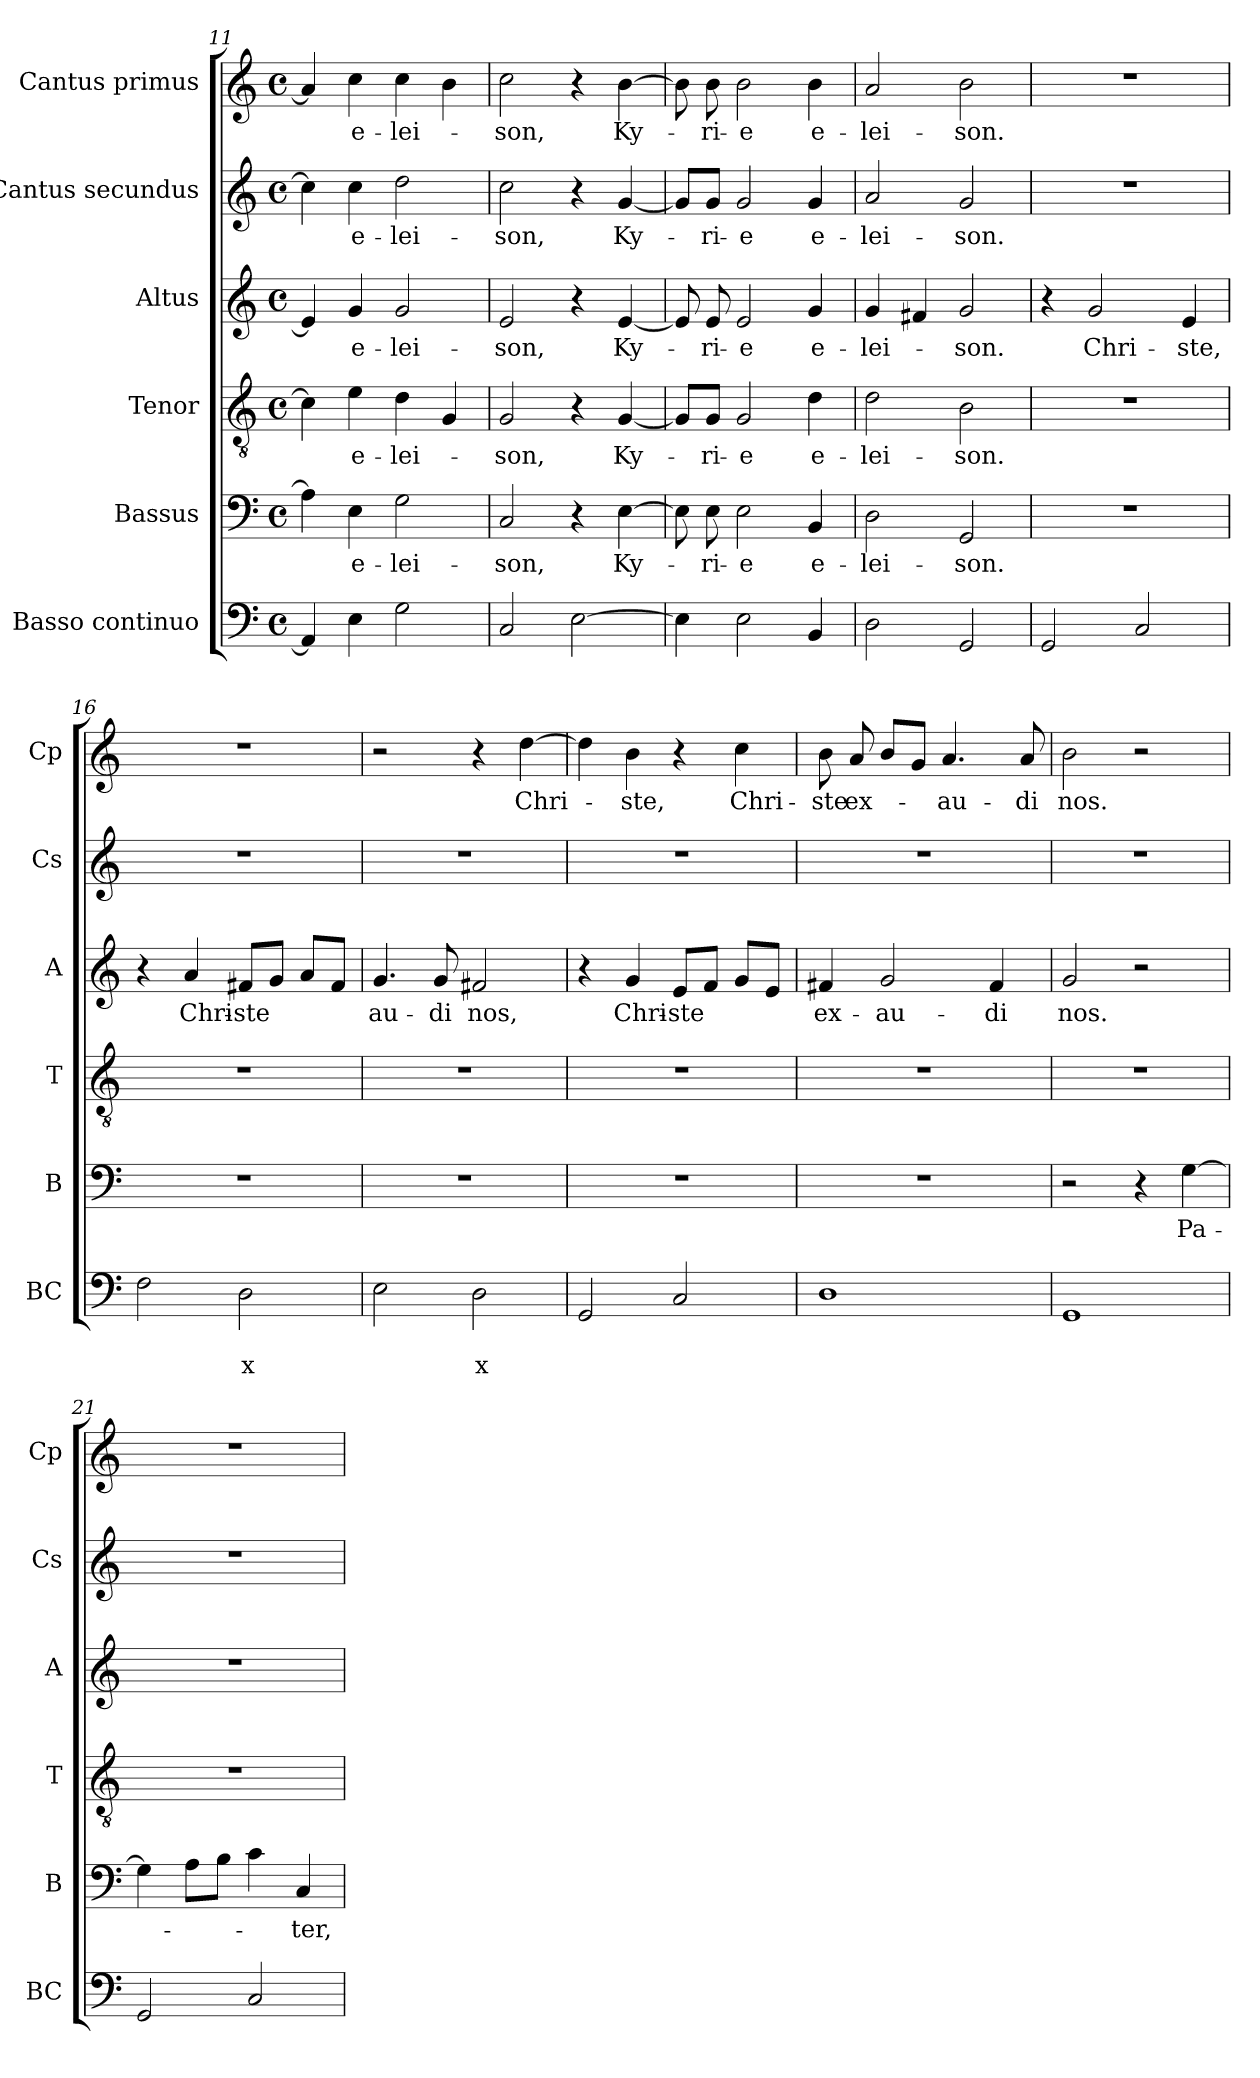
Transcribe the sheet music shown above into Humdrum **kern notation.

**kern	**text	**text	**kern	**text	**kern	**text	**kern	**text	**kern	**text	**kern	**text
*part6	*part6	*part6	*part5	*part5	*part4	*part4	*part3	*part3	*part2	*part2	*part1	*part1
*staff6	*staff6	*staff6	*staff5	*staff5	*staff4	*staff4	*staff3	*staff3	*staff2	*staff2	*staff1	*staff1
*I"Basso continuo	*	*	*I"Bassus	*	*I"Tenor	*	*I"Altus	*	*I"Cantus  secundus	*	*I"Cantus primus	*
*I'BC	*	*	*I'B	*	*I'T	*	*I'A	*	*I'Cs	*	*I'Cp	*
*clefF4	*	*	*clefF4	*	*clefGv2	*	*clefG2	*	*clefG2	*	*clefG2	*
*k[]	*	*	*k[]	*	*k[]	*	*k[]	*	*k[]	*	*k[]	*
*C:	*	*	*C:	*	*C:	*	*C:	*	*C:	*	*C:	*
*M4/4	*	*	*M4/4	*	*M4/4	*	*M4/4	*	*M4/4	*	*M4/4	*
*met(c)	*	*	*met(c)	*	*met(c)	*	*met(c)	*	*met(c)	*	*met(c)	*
=11	=11	=11	=11	=11	=11	=11	=11	=11	=11	=11	=11	=11
4AA/]	.	.	4A\]	.	4c\]	.	4e/]	.	4cc\]	.	4a/]	.
!	!	!	!	!LO:LY:b	!	!LO:LY:b	!	!LO:LY:b	!	!LO:LY:b	!	!LO:LY:b
4E\	.	.	4E\	e-	4e\	e-	4g/	e-	4cc\	e-	4cc\	e-
!	!	!	!	!LO:LY:b	!	!LO:LY:b	!	!LO:LY:b	!	!LO:LY:b	!	!LO:LY:b
2G\	.	.	2G\	-lei-	4d\	-lei-	2g/	-lei-	2dd\	-lei-	4cc\	-lei-
.	.	.	.	.	4G/	.	.	.	.	.	4b\	.
!!LO:LB:g=z
=12	=12	=12	=12	=12	=12	=12	=12	=12	=12	=12	=12	=12
!	!	!	!	!LO:LY:b	!	!LO:LY:b	!	!LO:LY:b	!	!LO:LY:b	!	!LO:LY:b
2C/	.	.	2C/	-son,	2G/	-son,	2e/	-son,	2cc\	-son,	2cc\	-son,
[2E\	.	.	4r	.	4r	.	4r	.	4r	.	4r	.
!	!	!	!	!LO:LY:b	!	!LO:LY:b	!	!LO:LY:b	!	!LO:LY:b	!	!LO:LY:b
.	.	.	[4E\	Ky-	[4G/	Ky-	[4e/	Ky-	[4g/	Ky-	[4b\	Ky-
=13	=13	=13	=13	=13	=13	=13	=13	=13	=13	=13	=13	=13
4E\]	.	.	8E\]	.	8G/L]	.	8e/]	.	8g/L]	.	8b\]	.
!	!	!	!	!LO:LY:b	!	!LO:LY:b	!	!LO:LY:b	!	!LO:LY:b	!	!LO:LY:b
.	.	.	8E\	-ri-	8G/J	-ri-	8e/	-ri-	8g/J	-ri-	8b\	-ri-
!	!	!	!	!LO:LY:b	!	!LO:LY:b	!	!LO:LY:b	!	!LO:LY:b	!	!LO:LY:b
2E\	.	.	2E\	-e	2G/	-e	2e/	-e	2g/	-e	2b\	-e
!	!	!	!	!LO:LY:b	!	!LO:LY:b	!	!LO:LY:b	!	!LO:LY:b	!	!LO:LY:b
4BB/	.	.	4BB/	e-	4d\	e-	4g/	e-	4g/	e-	4b\	e-
=14	=14	=14	=14	=14	=14	=14	=14	=14	=14	=14	=14	=14
!	!	!	!	!LO:LY:b	!	!LO:LY:b	!	!LO:LY:b	!	!LO:LY:b	!	!LO:LY:b
2D\	.	.	2D\	-lei-	2d\	-lei-	4g/	-lei-	2a/	-lei-	2a/	-lei-
.	.	.	.	.	.	.	4f#X/	.	.	.	.	.
!	!	!	!	!LO:LY:b	!	!LO:LY:b	!	!LO:LY:b	!	!LO:LY:b	!	!LO:LY:b
2GG/	.	.	2GG/	-son.	2B\	-son.	2g/	-son.	2g/	-son.	2b\	-son.
=15	=15	=15	=15	=15	=15	=15	=15	=15	=15	=15	=15	=15
2GG/	.	.	1r	.	1r	.	4r	.	1r	.	1r	.
!	!	!	!	!	!	!	!	!LO:LY:b	!	!	!	!
.	.	.	.	.	.	.	2g/	Chri-	.	.	.	.
2C/	.	.	.	.	.	.	.	.	.	.	.	.
!	!	!	!	!	!	!	!	!LO:LY:b	!	!	!	!
.	.	.	.	.	.	.	4e/	-ste,	.	.	.	.
=16	=16	=16	=16	=16	=16	=16	=16	=16	=16	=16	=16	=16
2F\	.	.	1r	.	1r	.	4r	.	1r	.	1r	.
!	!	!	!	!	!	!	!	!LO:LY:b	!	!	!	!
.	.	.	.	.	.	.	4a/	Chri-	.	.	.	.
!	!	!LO:LY:b	!	!	!	!	!	!LO:LY:b	!	!	!	!
2D\	.	x	.	.	.	.	8f#X/L	-ste	.	.	.	.
.	.	.	.	.	.	.	8g/J	.	.	.	.	.
.	.	.	.	.	.	.	8a/L	.	.	.	.	.
.	.	.	.	.	.	.	8f#/J	.	.	.	.	.
!!LO:PB:g=z
=17	=17	=17	=17	=17	=17	=17	=17	=17	=17	=17	=17	=17
!	!	!	!	!	!	!	!	!LO:LY:b	!	!	!	!
2E\	.	.	1r	.	1r	.	4.g/	au-	1r	.	2r	.
!	!	!	!	!	!	!	!	!LO:LY:b	!	!	!	!
.	.	.	.	.	.	.	8g/	-di	.	.	.	.
!	!	!LO:LY:b	!	!	!	!	!	!LO:LY:b	!	!	!	!
2D\	.	x	.	.	.	.	2f#X/	nos,	.	.	4r	.
!	!	!	!	!	!	!	!	!	!	!	!	!LO:LY:b
.	.	.	.	.	.	.	.	.	.	.	[4dd\	Chri-
=18	=18	=18	=18	=18	=18	=18	=18	=18	=18	=18	=18	=18
2GG/	.	.	1r	.	1r	.	4r	.	1r	.	4dd\]	.
!	!	!	!	!	!	!	!	!LO:LY:b	!	!	!	!LO:LY:b
.	.	.	.	.	.	.	4g/	Chri-	.	.	4b\	-ste,
!	!	!	!	!	!	!	!	!LO:LY:b	!	!	!	!
2C/	.	.	.	.	.	.	8e/L	-ste	.	.	4r	.
.	.	.	.	.	.	.	8f/J	.	.	.	.	.
!	!	!	!	!	!	!	!	!	!	!	!	!LO:LY:b
.	.	.	.	.	.	.	8g/L	.	.	.	4cc\	Chri-
.	.	.	.	.	.	.	8e/J	.	.	.	.	.
=19	=19	=19	=19	=19	=19	=19	=19	=19	=19	=19	=19	=19
!	!	!	!	!	!	!	!	!LO:LY:b	!	!	!	!LO:LY:b
1D	.	.	1r	.	1r	.	4f#X/	ex-	1r	.	8b\	-ste
!	!	!	!	!	!	!	!	!	!	!	!	!LO:LY:b
.	.	.	.	.	.	.	.	.	.	.	8a/	ex-
!	!	!	!	!	!	!	!	!LO:LY:b	!	!	!	!
.	.	.	.	.	.	.	2g/	-au-	.	.	8b/L	.
.	.	.	.	.	.	.	.	.	.	.	8g/J	.
!	!	!	!	!	!	!	!	!	!	!	!	!LO:LY:b
.	.	.	.	.	.	.	.	.	.	.	4.a/	-au-
!	!	!	!	!	!	!	!	!LO:LY:b	!	!	!	!
.	.	.	.	.	.	.	4f#/	-di	.	.	.	.
!	!	!	!	!	!	!	!	!	!	!	!	!LO:LY:b
.	.	.	.	.	.	.	.	.	.	.	8a/	-di
=20	=20	=20	=20	=20	=20	=20	=20	=20	=20	=20	=20	=20
!	!	!	!	!	!	!	!	!LO:LY:b	!	!	!	!LO:LY:b
1GG	.	.	2r	.	1r	.	2g/	nos.	1r	.	2b\	nos.
.	.	.	4r	.	.	.	2r	.	.	.	2r	.
!	!	!	!	!LO:LY:b	!	!	!	!	!	!	!	!
.	.	.	[4G\	Pa-	.	.	.	.	.	.	.	.
=21	=21	=21	=21	=21	=21	=21	=21	=21	=21	=21	=21	=21
2GG/	.	.	4G\]	.	1r	.	1r	.	1r	.	1r	.
.	.	.	8A\L	.	.	.	.	.	.	.	.	.
.	.	.	8B\J	.	.	.	.	.	.	.	.	.
2C/	.	.	4c\	.	.	.	.	.	.	.	.	.
!	!	!	!	!LO:LY:b	!	!	!	!	!	!	!	!
.	.	.	4C/	-ter,	.	.	.	.	.	.	.	.
=	=	=	=	=	=	=	=	=	=	=	=	=
*-	*-	*-	*-	*-	*-	*-	*-	*-	*-	*-	*-	*-
